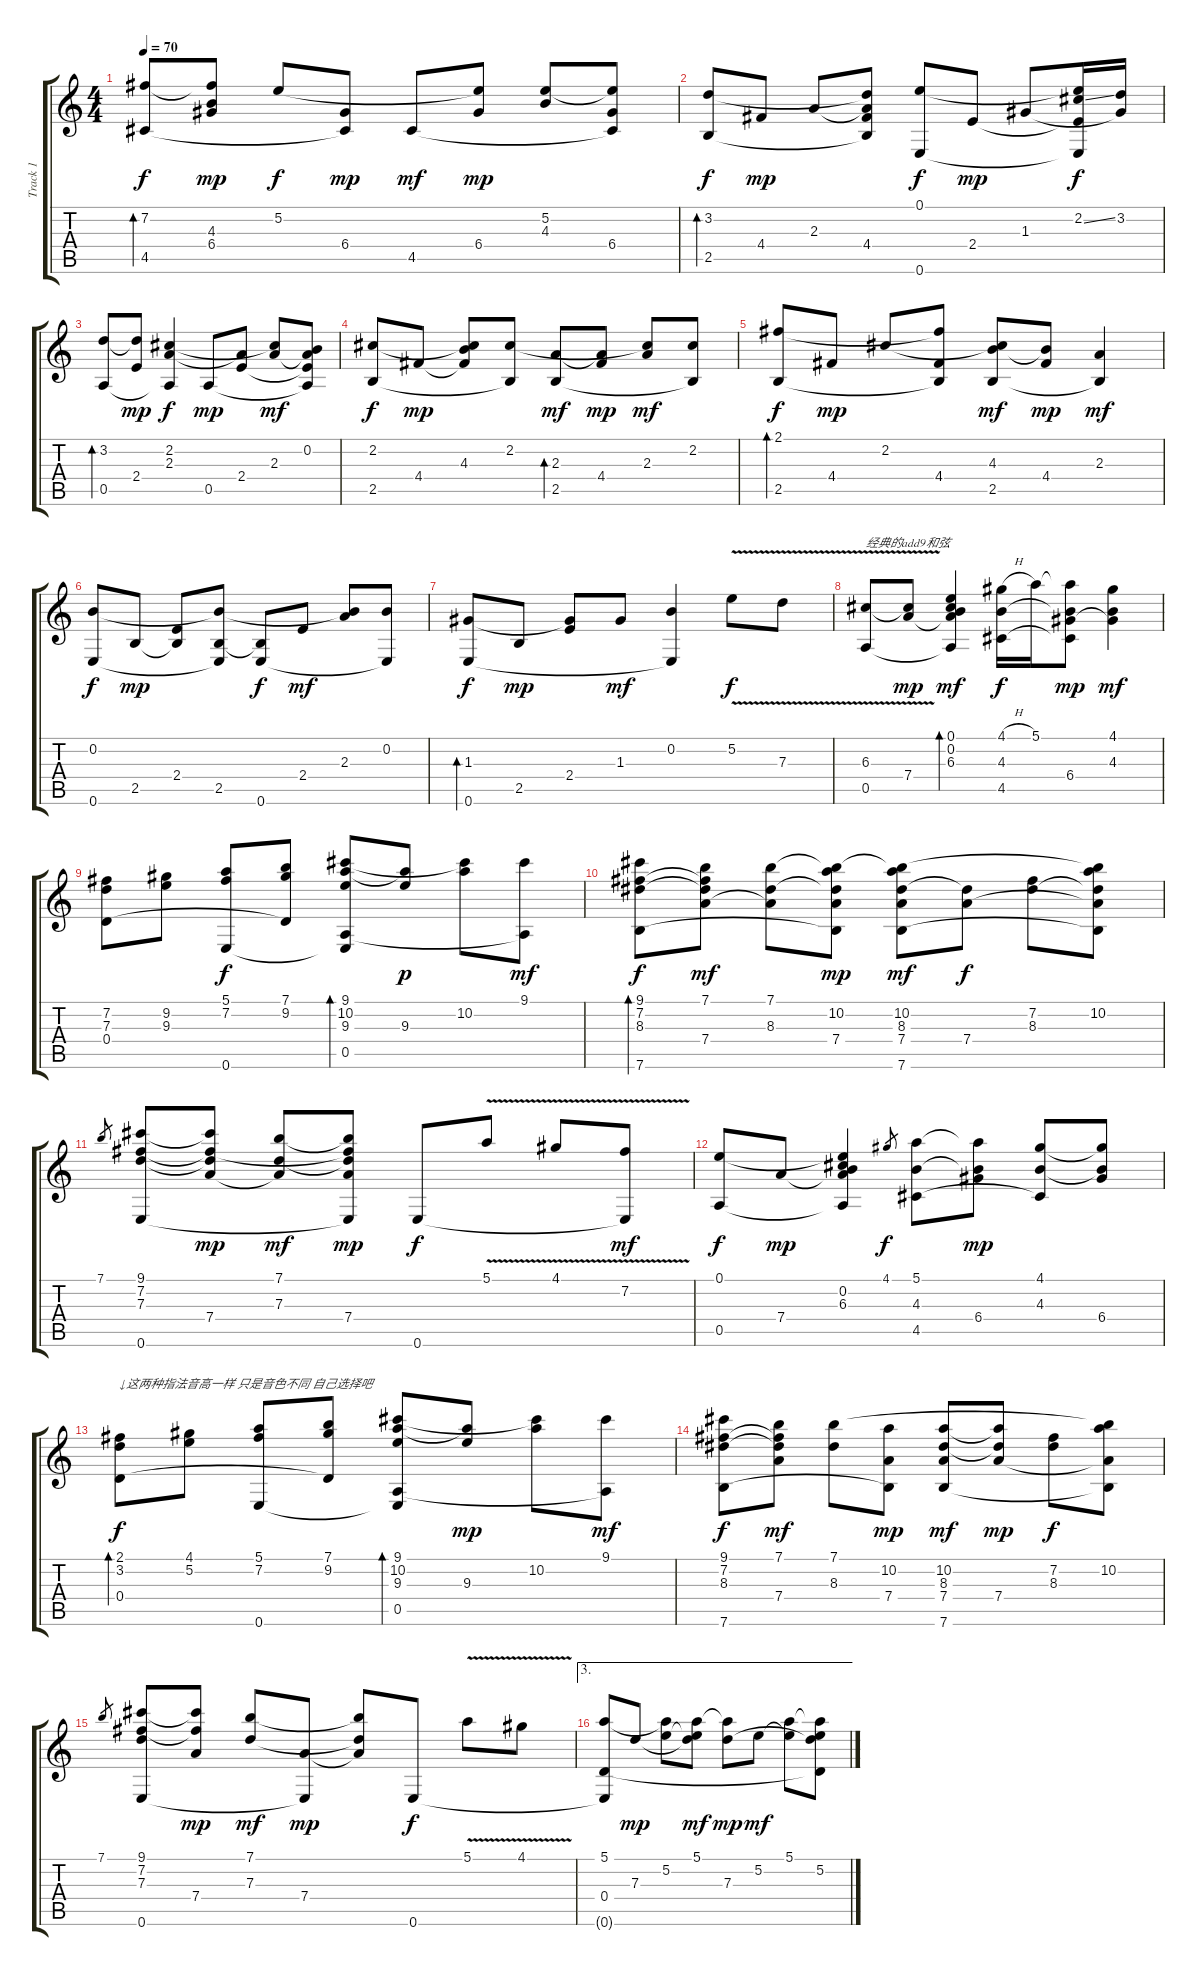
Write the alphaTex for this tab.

\track ("Track 1" "Track 1") {instrument acousticguitarnylon}
\staff {score tabs}
\tuning (E4 B3 G3 D3 A2 E2) {hide}
\ts (4 4)
\tempo 70
\clef g2
\ks c
(7.2 4.5).8{bd 240 dy f} (7.2{t} 4.3 6.4).8{dy mp} 5.2.8{dy f} (6.4 4.5{t}).8{dy mp} 4.5.8{dy mf} (5.2{t} 6.4).8{dy mp} (5.2 4.3).8 (5.2{t} 6.4 4.5{t}).8 |
(3.2 2.5).8{bd 240 dy f} 4.4.8{dy mp} 2.3.8 (3.2{t} 2.3{t} 4.4 2.5{t}).8 (0.1 0.6).8{dy f} 2.4.8{dy mp} 1.3.8 (0.1{t} 2.2{ss} 2.4{t} 0.6{t}).16{dy f} (3.2 1.3{t}).16 |
(3.2 0.5).8{bd 240} (3.2{t} 2.4).8{dy mp} (2.2 2.3 0.5{t}).4{dy f} 0.5.8{dy mp} (2.3{t} 2.4).8 (2.2{t} 2.3).8{dy mf} (0.2 2.3{t} 2.4{t} 0.5{t}).8 |
(2.2 2.5).8{dy f} 4.4.8{dy mp} (2.2{t} 4.3 4.4{t}).8 (2.2 2.5{t}).8 (2.3 2.5).8{bd 240 dy mf} (2.3{t} 4.4).8{dy mp} (2.2{t} 2.3).8{dy mf} (2.2 2.5{t}).8 |
(2.1 2.5).8{bd 240 dy f} 4.4.8{dy mp} 2.2.8 (2.1{t} 4.4 2.5{t}).8 (2.2{t} 4.3 2.5).8{dy mf} (4.3{t} 4.4).8{dy mp} (2.3 2.5{t}).4{dy mf} |
(0.2 0.6).8{dy f} 2.5.8{dy mp} (2.4 2.5{t}).8 (0.2{t} 2.5 0.6{t}).8 (2.5{t} 0.6).8{dy f} 2.4.8{dy mf} (0.2{t} 2.3).8 (0.2 0.6{t}).8 |
(1.3 0.6).8{bd 240 dy f} 2.5.8{dy mp} (1.3{t} 2.4).8 1.3.8{dy mf} (0.2 0.6{t}).4 5.2{v}.8{dy f} 7.3{v}.8 |
(6.3{v} 0.5).8{txt "经典的add9和弦"} (6.3{t} 7.4).8{dy mp} (0.1 0.2 6.3 7.4{t} 0.5{t}).4{bd 120 dy mf} (4.1{h} 4.3 4.5).16{dy f} 5.1.16 (5.1{t} 4.3{t} 6.4 4.5{t}).8{dy mp} (4.1 4.3 6.4{t}).4{dy mf} |
(7.2 7.3 0.4).8 (9.2 9.3).8 (5.1 7.2 0.6).8{dy f} (7.1 9.2 0.4{t}).8 (9.1 10.2 9.3 0.5 0.6{t}).8{bd 240} (10.2{t} 9.3).8{dy p} (9.1{t} 10.2).8 (9.1 0.5{t}).8{dy mf} |
(9.1 7.2 8.3 7.6).8{bd 240 dy f} (7.1 7.2{t} 8.3{t} 7.4).8{dy mf} (7.1 8.3 7.4{t}).8 (7.1{t} 10.2 8.3{t} 7.4 7.6{t}).8{dy mp} (7.1{t} 10.2 8.3 7.4 7.6).8{dy mf} (8.3{t} 7.4).8{dy f} (7.2 8.3).8 (7.1{t} 10.2 8.3{t} 7.4{t} 7.6{t}).8 |
7.1.8{gr} (9.1 7.2 7.3 0.6).8 (9.1{t} 7.2{t} 7.3{t} 7.4).8{dy mp} (7.1 7.3 7.4{t}).8{dy mf} (7.1{t} 7.2{t} 7.3{t} 7.4 0.6{t}).8{dy mp} 0.6.8{dy f} 5.1{v}.8 4.1{v}.8 (7.2{v} 0.6{t}).8{dy mf} |
(0.1 0.5).8{dy f} 7.4.8{dy mp} (0.1{t} 0.2 6.3 7.4{t} 0.5{t}).4 4.1.8{gr dy f} (5.1 4.3 4.5).8 (5.1{t} 4.3{t} 6.4).8{dy mp} (4.1 4.3 4.5{t}).8 (4.1{t} 4.3{t} 6.4).8 |
(2.1 3.2 0.4).8{bd 240 txt "↓这两种指法音高一样 只是音色不同 自己选择吧" dy f} (4.1 5.2).8 (5.1 7.2 0.6).8 (7.1 9.2 0.4{t}).8 (9.1 10.2 9.3 0.5 0.6{t}).8{bd 240} (10.2{t} 9.3).8{dy mp} (9.1{t} 10.2).8 (9.1 0.5{t}).8{dy mf} |
(9.1 7.2 8.3 7.6).8{dy f} (7.1 7.2{t} 8.3{t} 7.4).8{dy mf} (7.1 8.3).8 (10.2 7.4 7.6{t}).8{dy mp} (10.2 8.3 7.4 7.6).8{dy mf} (10.2{t} 8.3{t} 7.4).8{dy mp} (7.2 8.3).8{dy f} (7.1{t} 10.2 7.4{t} 7.6{t}).8 |
7.1.8{gr} (9.1 7.2 7.3 0.6).8 (9.1{t} 7.2{t} 7.4).8{dy mp} (7.1 7.3).8{dy mf} (7.4 0.6{t}).8{dy mp} (7.1{t} 7.3{t} 7.4{t}).8 0.6.8{dy f} 5.1{v}.8 4.1{v}.8 |
\ae 3
(5.1 0.4 0.6{t}).8 7.3.8{dy mp} (5.1{t} 5.2).8 (5.1 5.2{t} 7.3{t}).8{dy mf} (5.1{t} 7.3).8{dy mp} 5.2.8{dy mf} (5.1 5.2{t}).8 (5.1{t} 5.2 7.3{t} 0.4{t}).8
